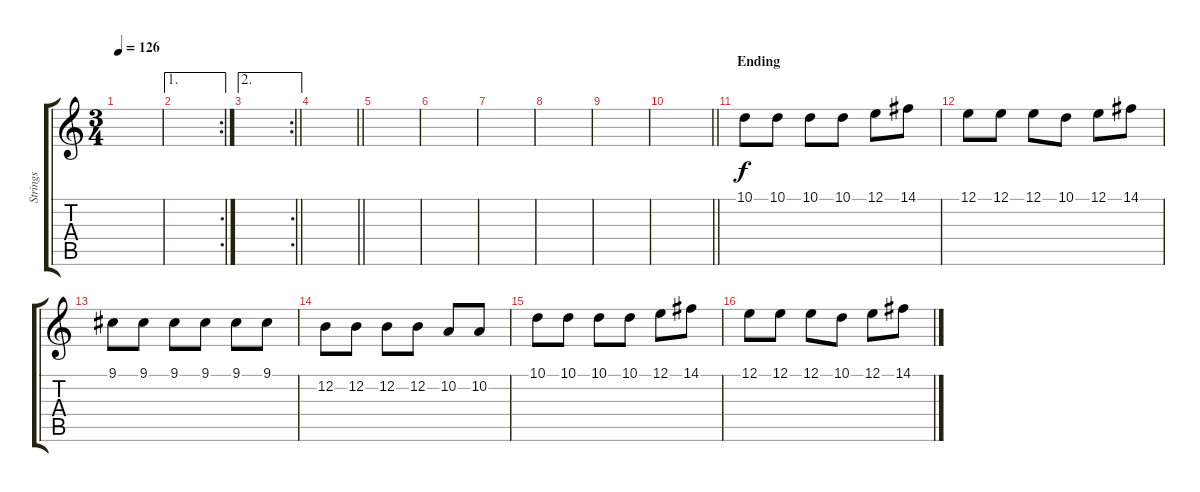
\track ("Strings" "Strings") {instrument stringensemble1}
\staff {score tabs}
\tuning (E4 B3 G3 D3 A2 D2) {hide}
\ts (3 4)
\tempo 126
\clef g2
\ks c
|
\ae 1
\rc 2
|
\ae 2
\rc 2
\barLineRight lightlight
|
\barLineRight lightlight
|
|
|
|
|
|
\barLineRight lightlight
|
\section ("" "Ending")
10.1.8{volume 9} 10.1.8 10.1.8 10.1.8 12.1.8 14.1.8 |
12.1.8 12.1.8 12.1.8 10.1.8 12.1.8 14.1.8 |
9.1.8 9.1.8 9.1.8 9.1.8 9.1.8 9.1.8 |
12.2.8 12.2.8 12.2.8 12.2.8 10.2.8 10.2.8 |
10.1.8 10.1.8 10.1.8 10.1.8 12.1.8 14.1.8 |
12.1.8 12.1.8 12.1.8 10.1.8 12.1.8 14.1.8
